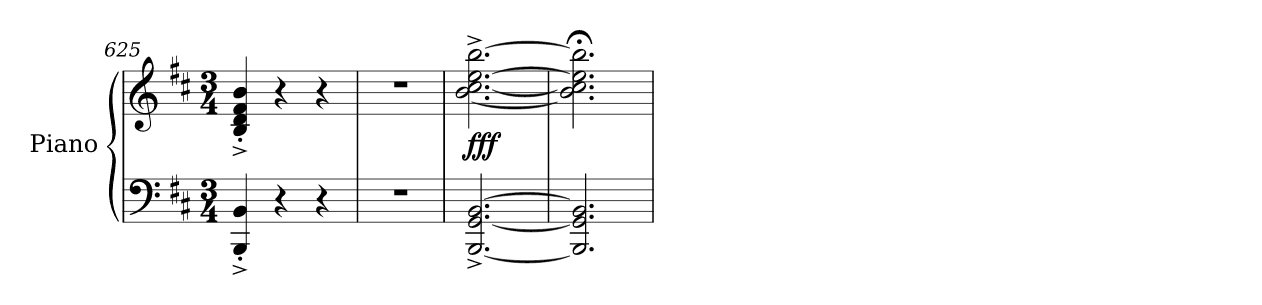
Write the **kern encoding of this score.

**kern	**kern	**dynam
*part1	*part1	*part1
*staff2	*staff1	*staff1/2
*I"Piano	*	*
*I'Pno	*	*
*clefF4	*clefG2	*
*k[f#c#]	*k[f#c#]	*
*M3/4	*M3/4	*
=625	=625	=625
4BBB/'^ 4BB/'^	4B/'^ 4d/'^ 4f#/'^ 4b/'^	.
4r	4r	.
4r	4r	.
=626	=626	=626
2.r	2.r	.
=627	=627	=627
!	!	!LO:DY:b
[2.BBB/^ [2.GG/^ [2.BB/^	[2.b\^ [2.cc#\^ [2.ee\^ [2.bb\^	fff
=628	=628	=628
2.BBB/] 2.GG/] 2.BB/]	2.b\];< 2.cc#\];< 2.ee\];< 2.bb\];<	.
=	=	=
*-	*-	*-
